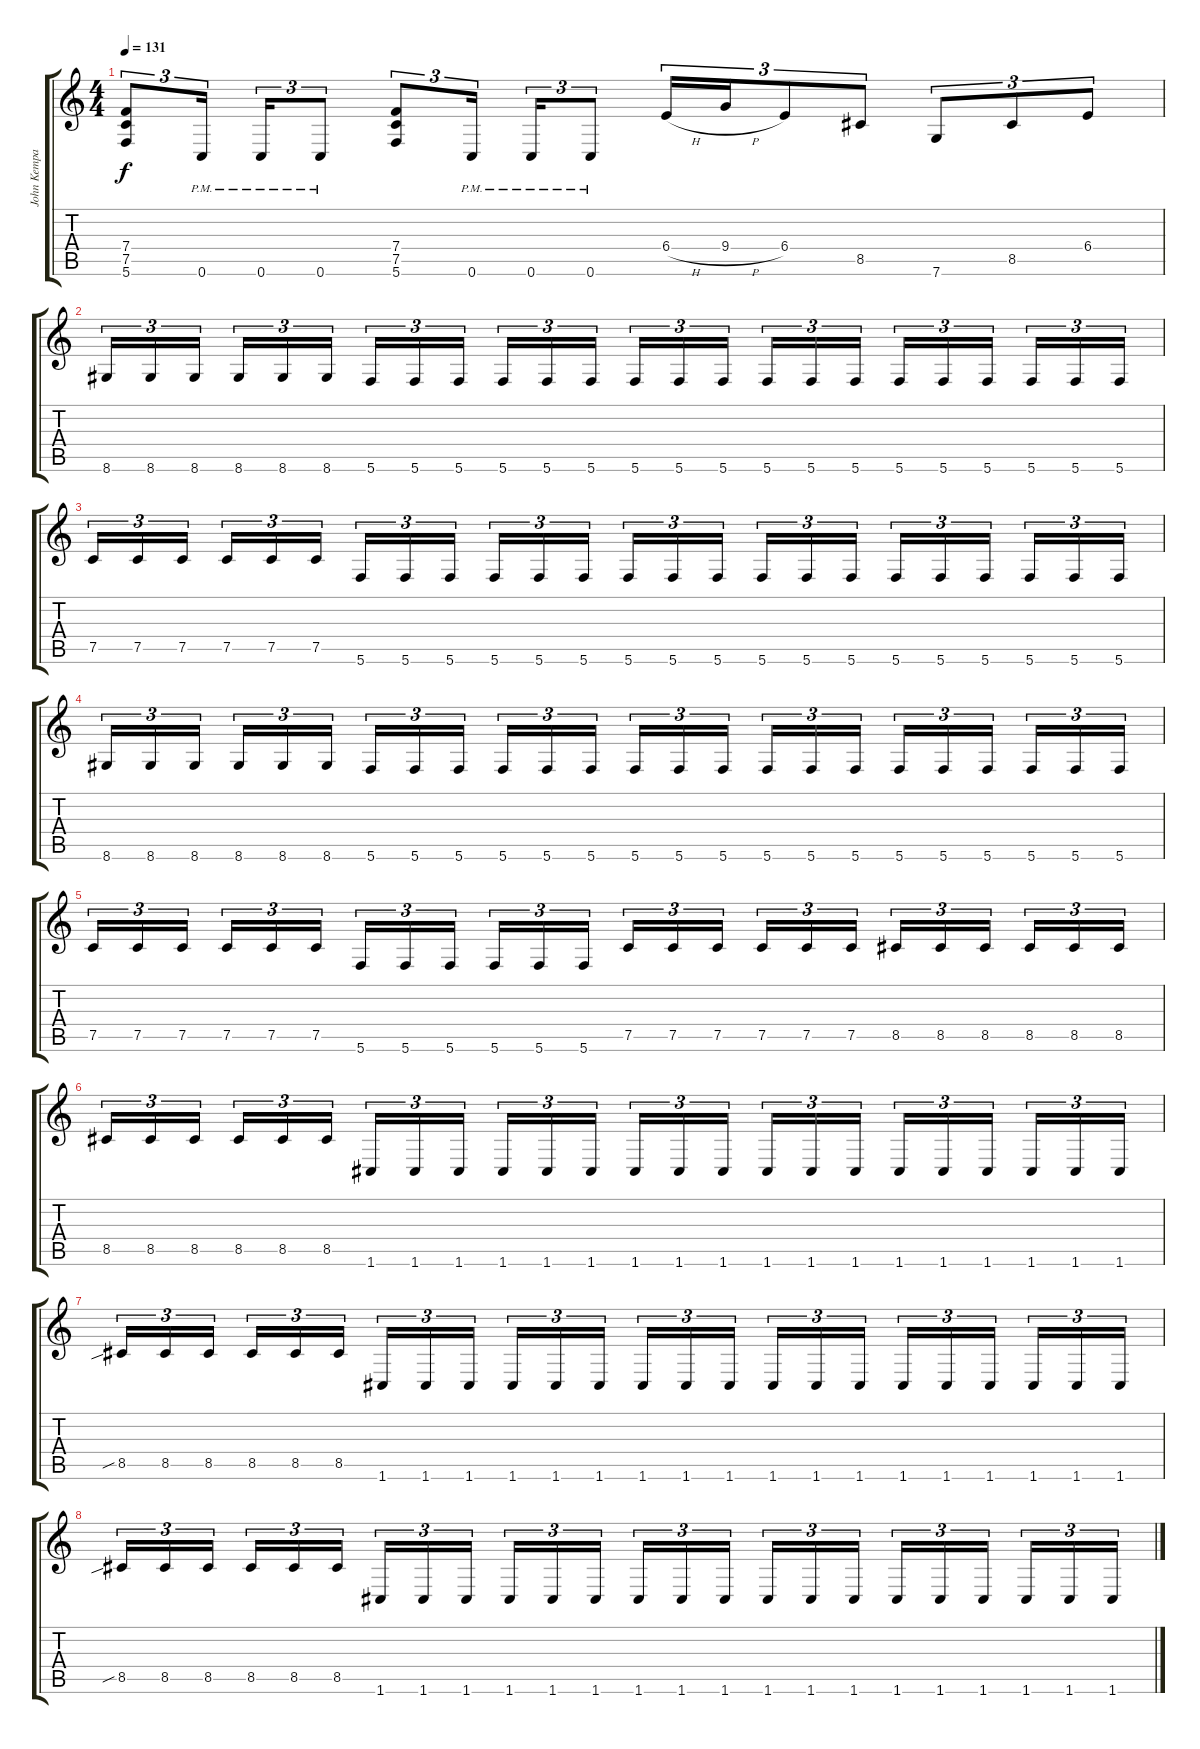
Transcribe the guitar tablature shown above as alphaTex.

\track ("John Kempainen (Rhythm Guitar)" "John Kempa") {instrument distortionguitar}
\staff {score tabs}
\tuning (C4 G3 Eb3 Bb2 F2 C2) {hide}
\ts (4 4)
\tempo 131
\clef g2
\ks c
(7.4 7.5 5.6).8{tu (3 2) dy f} 0.6{pm}.16{tu (3 2)} 0.6{pm}.16{tu (3 2)} 0.6{pm}.8{tu (3 2)} (7.4 7.5 5.6).8{tu (3 2)} 0.6{pm}.16{tu (3 2)} 0.6{pm}.16{tu (3 2)} 0.6{pm}.8{tu (3 2)} 6.4{h}.16{tu (3 2)} 9.4{h}.16{tu (3 2)} 6.4.8{tu (3 2)} 8.5.8{tu (3 2)} 7.6.8{tu (3 2)} 8.5.8{tu (3 2)} 6.4.8{tu (3 2)} |
8.6.16{tu (3 2)} 8.6.16{tu (3 2)} 8.6.16{tu (3 2)} 8.6.16{tu (3 2)} 8.6.16{tu (3 2)} 8.6.16{tu (3 2)} 5.6.16{tu (3 2)} 5.6.16{tu (3 2)} 5.6.16{tu (3 2)} 5.6.16{tu (3 2)} 5.6.16{tu (3 2)} 5.6.16{tu (3 2)} 5.6.16{tu (3 2)} 5.6.16{tu (3 2)} 5.6.16{tu (3 2)} 5.6.16{tu (3 2)} 5.6.16{tu (3 2)} 5.6.16{tu (3 2)} 5.6.16{tu (3 2)} 5.6.16{tu (3 2)} 5.6.16{tu (3 2)} 5.6.16{tu (3 2)} 5.6.16{tu (3 2)} 5.6.16{tu (3 2)} |
7.5.16{tu (3 2)} 7.5.16{tu (3 2)} 7.5.16{tu (3 2)} 7.5.16{tu (3 2)} 7.5.16{tu (3 2)} 7.5.16{tu (3 2)} 5.6.16{tu (3 2)} 5.6.16{tu (3 2)} 5.6.16{tu (3 2)} 5.6.16{tu (3 2)} 5.6.16{tu (3 2)} 5.6.16{tu (3 2)} 5.6.16{tu (3 2)} 5.6.16{tu (3 2)} 5.6.16{tu (3 2)} 5.6.16{tu (3 2)} 5.6.16{tu (3 2)} 5.6.16{tu (3 2)} 5.6.16{tu (3 2)} 5.6.16{tu (3 2)} 5.6.16{tu (3 2)} 5.6.16{tu (3 2)} 5.6.16{tu (3 2)} 5.6.16{tu (3 2)} |
8.6.16{tu (3 2)} 8.6.16{tu (3 2)} 8.6.16{tu (3 2)} 8.6.16{tu (3 2)} 8.6.16{tu (3 2)} 8.6.16{tu (3 2)} 5.6.16{tu (3 2)} 5.6.16{tu (3 2)} 5.6.16{tu (3 2)} 5.6.16{tu (3 2)} 5.6.16{tu (3 2)} 5.6.16{tu (3 2)} 5.6.16{tu (3 2)} 5.6.16{tu (3 2)} 5.6.16{tu (3 2)} 5.6.16{tu (3 2)} 5.6.16{tu (3 2)} 5.6.16{tu (3 2)} 5.6.16{tu (3 2)} 5.6.16{tu (3 2)} 5.6.16{tu (3 2)} 5.6.16{tu (3 2)} 5.6.16{tu (3 2)} 5.6.16{tu (3 2)} |
7.5.16{tu (3 2)} 7.5.16{tu (3 2)} 7.5.16{tu (3 2)} 7.5.16{tu (3 2)} 7.5.16{tu (3 2)} 7.5.16{tu (3 2)} 5.6.16{tu (3 2)} 5.6.16{tu (3 2)} 5.6.16{tu (3 2)} 5.6.16{tu (3 2)} 5.6.16{tu (3 2)} 5.6.16{tu (3 2)} 7.5.16{tu (3 2)} 7.5.16{tu (3 2)} 7.5.16{tu (3 2)} 7.5.16{tu (3 2)} 7.5.16{tu (3 2)} 7.5.16{tu (3 2)} 8.5.16{tu (3 2)} 8.5.16{tu (3 2)} 8.5.16{tu (3 2)} 8.5.16{tu (3 2)} 8.5.16{tu (3 2)} 8.5.16{tu (3 2)} |
8.5.16{tu (3 2)} 8.5.16{tu (3 2)} 8.5.16{tu (3 2)} 8.5.16{tu (3 2)} 8.5.16{tu (3 2)} 8.5.16{tu (3 2)} 1.6.16{tu (3 2)} 1.6.16{tu (3 2)} 1.6.16{tu (3 2)} 1.6.16{tu (3 2)} 1.6.16{tu (3 2)} 1.6.16{tu (3 2)} 1.6.16{tu (3 2)} 1.6.16{tu (3 2)} 1.6.16{tu (3 2)} 1.6.16{tu (3 2)} 1.6.16{tu (3 2)} 1.6.16{tu (3 2)} 1.6.16{tu (3 2)} 1.6.16{tu (3 2)} 1.6.16{tu (3 2)} 1.6.16{tu (3 2)} 1.6.16{tu (3 2)} 1.6.16{tu (3 2)} |
8.5{sib}.16{tu (3 2)} 8.5.16{tu (3 2)} 8.5.16{tu (3 2)} 8.5.16{tu (3 2)} 8.5.16{tu (3 2)} 8.5.16{tu (3 2)} 1.6.16{tu (3 2)} 1.6.16{tu (3 2)} 1.6.16{tu (3 2)} 1.6.16{tu (3 2)} 1.6.16{tu (3 2)} 1.6.16{tu (3 2)} 1.6.16{tu (3 2)} 1.6.16{tu (3 2)} 1.6.16{tu (3 2)} 1.6.16{tu (3 2)} 1.6.16{tu (3 2)} 1.6.16{tu (3 2)} 1.6.16{tu (3 2)} 1.6.16{tu (3 2)} 1.6.16{tu (3 2)} 1.6.16{tu (3 2)} 1.6.16{tu (3 2)} 1.6.16{tu (3 2)} |
8.5{sib}.16{tu (3 2)} 8.5.16{tu (3 2)} 8.5.16{tu (3 2)} 8.5.16{tu (3 2)} 8.5.16{tu (3 2)} 8.5.16{tu (3 2)} 1.6.16{tu (3 2)} 1.6.16{tu (3 2)} 1.6.16{tu (3 2)} 1.6.16{tu (3 2)} 1.6.16{tu (3 2)} 1.6.16{tu (3 2)} 1.6.16{tu (3 2)} 1.6.16{tu (3 2)} 1.6.16{tu (3 2)} 1.6.16{tu (3 2)} 1.6.16{tu (3 2)} 1.6.16{tu (3 2)} 1.6.16{tu (3 2)} 1.6.16{tu (3 2)} 1.6.16{tu (3 2)} 1.6.16{tu (3 2)} 1.6.16{tu (3 2)} 1.6.16{tu (3 2)}
